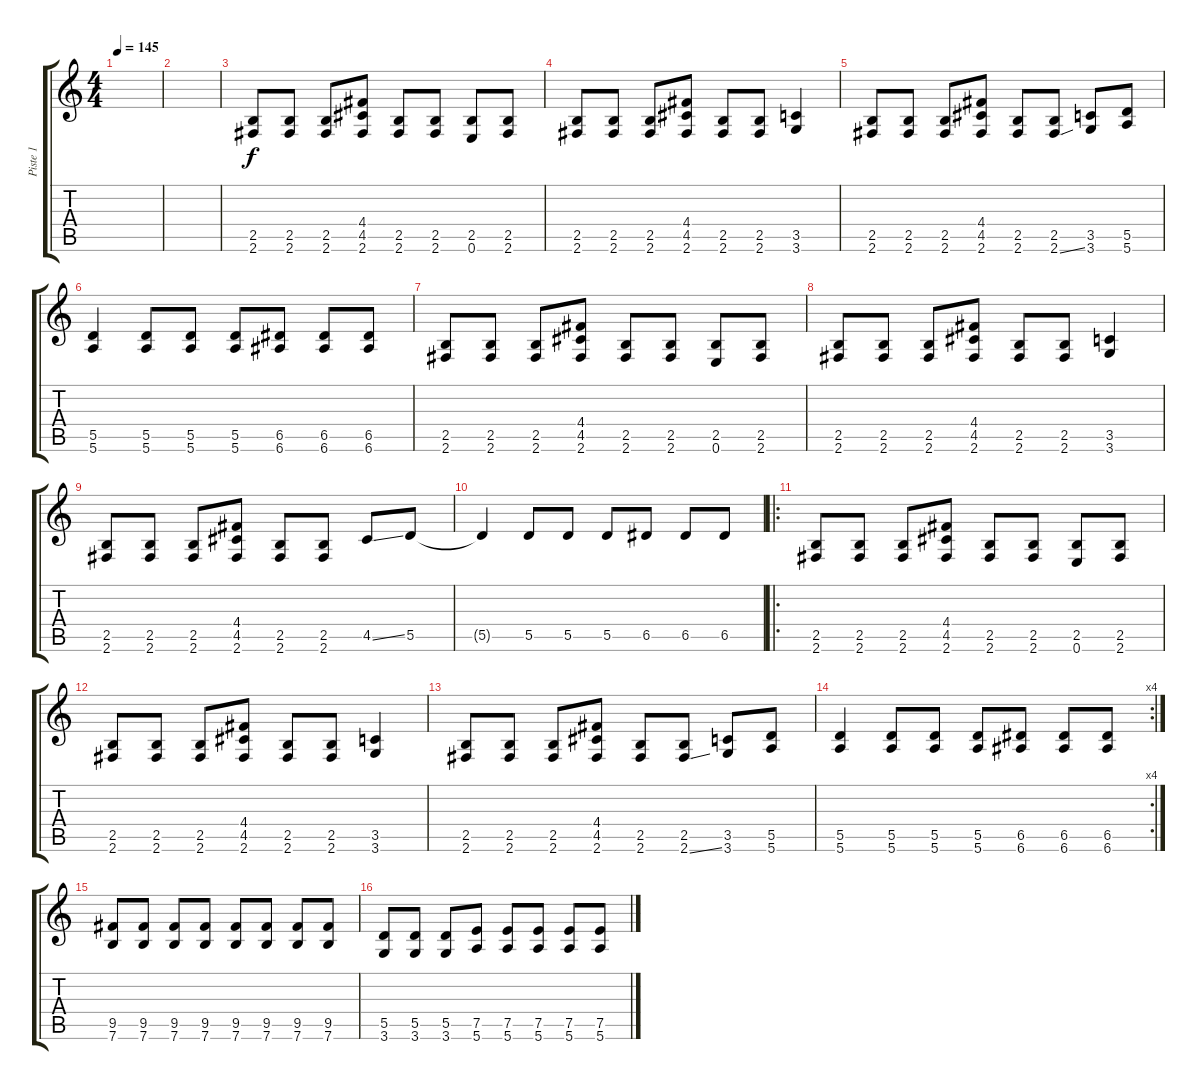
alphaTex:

\track ("Piste 1" "Piste 1") {instrument overdrivenguitar}
\staff {score tabs}
\tuning (E4 B3 G3 D3 A2 E2) {hide}
\ts (4 4)
\tempo 145
\clef g2
\ks c
|
|
(2.5 2.6).8 (2.5 2.6).8 (2.5 2.6).8 (4.4 4.5 2.6).8 (2.5 2.6).8 (2.5 2.6).8 (2.5 0.6).8 (2.5 2.6).8 |
(2.5 2.6).8 (2.5 2.6).8 (2.5 2.6).8 (4.4 4.5 2.6).8 (2.5 2.6).8 (2.5 2.6).8 (3.5 3.6).4 |
(2.5 2.6).8 (2.5 2.6).8 (2.5 2.6).8 (4.4 4.5 2.6).8 (2.5 2.6).8 (2.5 2.6{ss}).8 (3.5 3.6).8 (5.5 5.6).8 |
(5.5 5.6).4 (5.5 5.6).8 (5.5 5.6).8 (5.5 5.6).8 (6.5 6.6).8 (6.5 6.6).8 (6.5 6.6).8 |
(2.5 2.6).8 (2.5 2.6).8 (2.5 2.6).8 (4.4 4.5 2.6).8 (2.5 2.6).8 (2.5 2.6).8 (2.5 0.6).8 (2.5 2.6).8 |
(2.5 2.6).8 (2.5 2.6).8 (2.5 2.6).8 (4.4 4.5 2.6).8 (2.5 2.6).8 (2.5 2.6).8 (3.5 3.6).4 |
(2.5 2.6).8 (2.5 2.6).8 (2.5 2.6).8 (4.4 4.5 2.6).8 (2.5 2.6).8 (2.5 2.6).8 4.5{ss}.8 5.5.8 |
5.5{t}.4 5.5.8 5.5.8 5.5.8 6.5.8 6.5.8 6.5.8 |
\ro
(2.5 2.6).8 (2.5 2.6).8 (2.5 2.6).8 (4.4 4.5 2.6).8 (2.5 2.6).8 (2.5 2.6).8 (2.5 0.6).8 (2.5 2.6).8 |
(2.5 2.6).8 (2.5 2.6).8 (2.5 2.6).8 (4.4 4.5 2.6).8 (2.5 2.6).8 (2.5 2.6).8 (3.5 3.6).4 |
(2.5 2.6).8 (2.5 2.6).8 (2.5 2.6).8 (4.4 4.5 2.6).8 (2.5 2.6).8 (2.5 2.6{ss}).8 (3.5 3.6).8 (5.5 5.6).8 |
\rc 4
(5.5 5.6).4 (5.5 5.6).8 (5.5 5.6).8 (5.5 5.6).8 (6.5 6.6).8 (6.5 6.6).8 (6.5 6.6).8 |
(9.5 7.6).8 (9.5 7.6).8 (9.5 7.6).8 (9.5 7.6).8 (9.5 7.6).8 (9.5 7.6).8 (9.5 7.6).8 (9.5 7.6).8 |
(5.5 3.6).8 (5.5 3.6).8 (5.5 3.6).8 (7.5 5.6).8 (7.5 5.6).8 (7.5 5.6).8 (7.5 5.6).8 (7.5 5.6).8
